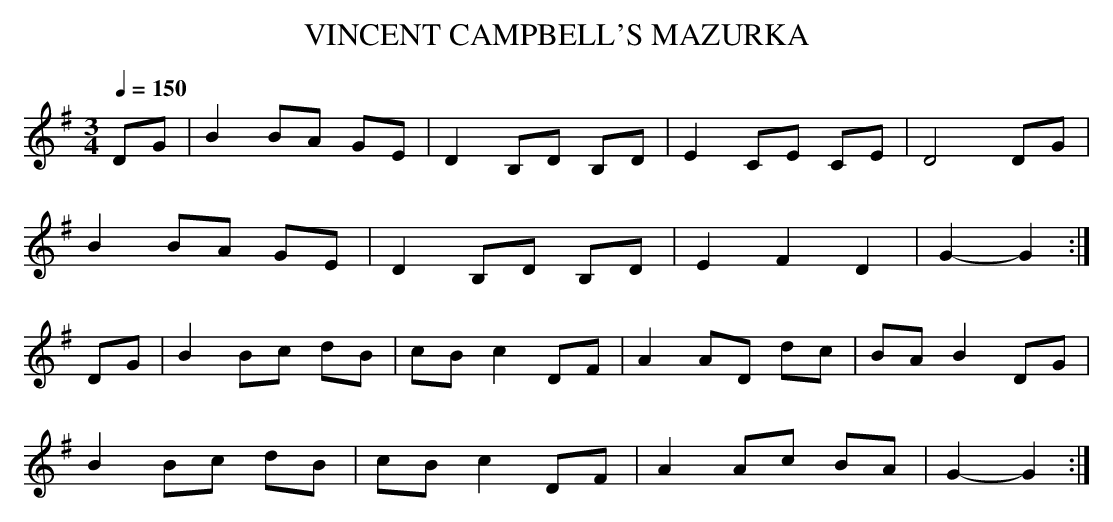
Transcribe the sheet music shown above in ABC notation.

X:1
T:VINCENT CAMPBELL'S MAZURKA
M:3/4
L:1/8
Q:1/4=150
K:G
DG|B2 BA GE|D2 B,D B,D|E2 CE CE|D4 DG|
B2 BA GE|D2 B,D B,D|E2 F2 D2|G2-G2 :|
DG|B2 Bc dB|cB c2 DF|A2 AD dc|BA B2 DG|
B2 Bc dB|cB c2 DF|A2 Ac BA|G2-G2 :|
